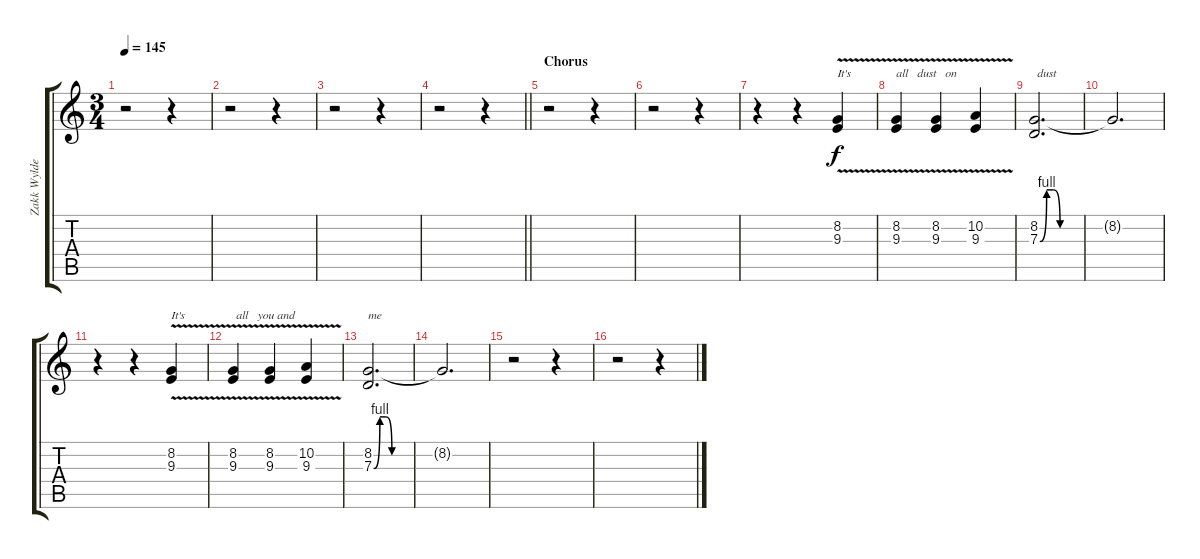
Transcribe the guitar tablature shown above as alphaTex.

\track ("Zakk Wylde (back vocal)" "Zakk Wylde") {instrument choiraahs}
\staff {score tabs}
\tuning (E4 B3 G3 D3 A2 E2) {hide}
\ts (3 4)
\tempo 145
\clef g2
\ks c
r.2{dy f} r.4 |
r.2 r.4 |
r.2 r.4 |
\barLineRight lightlight
r.2 r.4 |
\section ("" "Chorus")
r.2 r.4 |
r.2 r.4 |
r.4 r.4 (8.2{v} 9.3{v}).4{txt "It's "} |
(8.2{v} 9.3{v}).4{txt "all   dust   on"} (8.2{v} 9.3{v}).4 (10.2{v} 9.3{v}).4 |
(8.2 7.3{be (custom 0 0 10 4 20 4 30 0 60 0)}).2{d txt " dust"} |
8.2{t}.2{d} |
r.4 r.4 (8.2{v} 9.3{v}).4{txt "It's"} |
(8.2{v} 9.3{v}).4{txt " all   you and "} (8.2{v} 9.3{v}).4 (10.2{v} 9.3{v}).4 |
(8.2 7.3{be (custom 0 0 10 4 20 4 30 0 60 0)}).2{d txt "me"} |
8.2{t}.2{d} |
r.2 r.4 |
r.2 r.4
